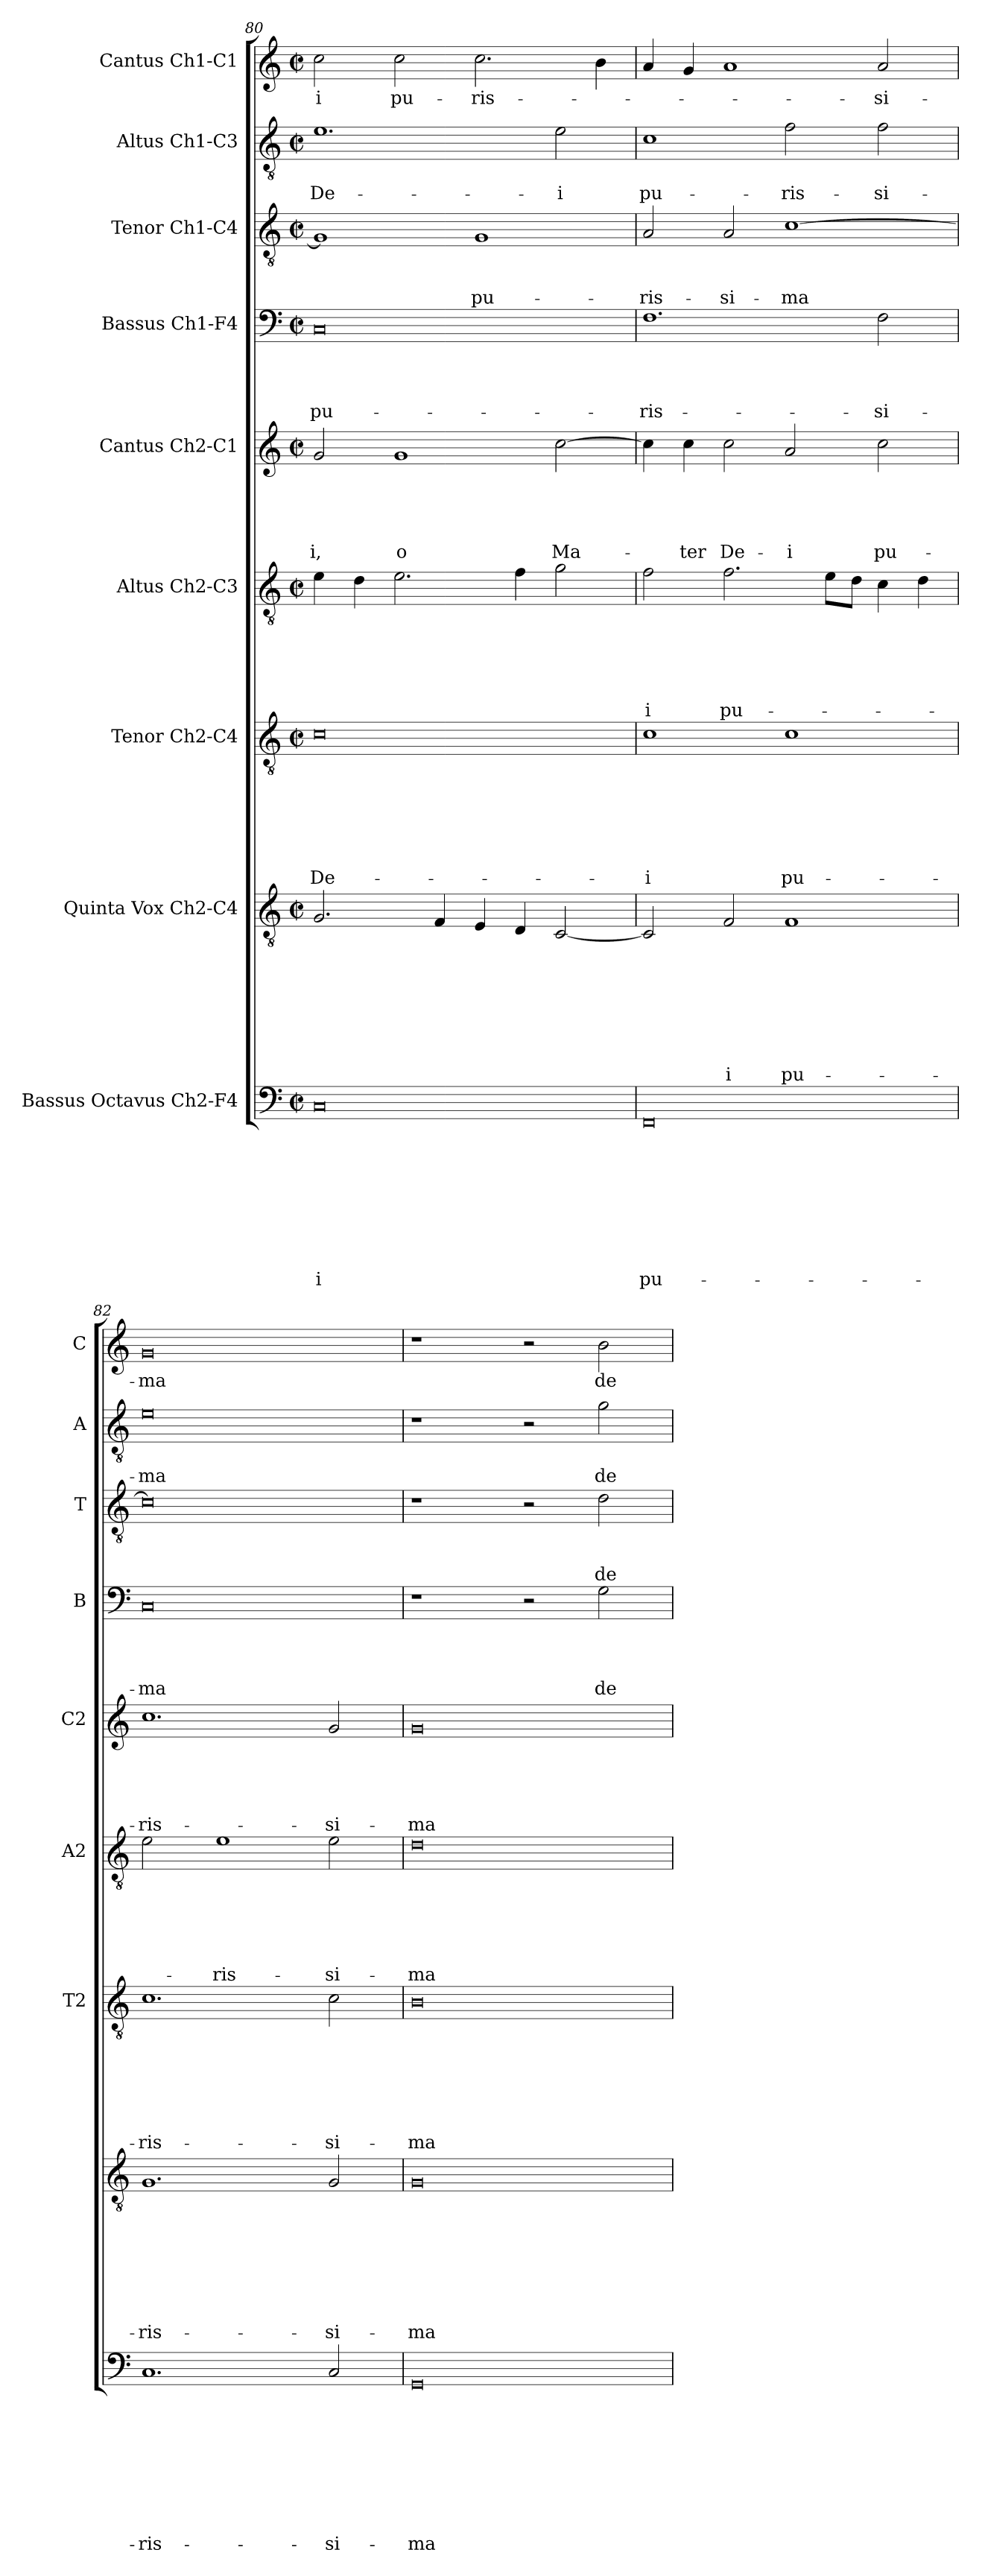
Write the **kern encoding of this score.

**kern	**text	**text	**text	**text	**text	**text	**text	**text	**text	**kern	**text	**text	**text	**text	**text	**text	**text	**text	**kern	**text	**text	**text	**text	**text	**text	**text	**kern	**text	**text	**text	**text	**text	**text	**kern	**text	**text	**text	**text	**text	**kern	**text	**text	**text	**text	**kern	**text	**text	**text	**kern	**text	**text	**kern	**text
*part9	*part9	*part9	*part9	*part9	*part9	*part9	*part9	*part9	*part9	*part8	*part8	*part8	*part8	*part8	*part8	*part8	*part8	*part8	*part7	*part7	*part7	*part7	*part7	*part7	*part7	*part7	*part6	*part6	*part6	*part6	*part6	*part6	*part6	*part5	*part5	*part5	*part5	*part5	*part5	*part4	*part4	*part4	*part4	*part4	*part3	*part3	*part3	*part3	*part2	*part2	*part2	*part1	*part1
*staff9	*staff9	*staff9	*staff9	*staff9	*staff9	*staff9	*staff9	*staff9	*staff9	*staff8	*staff8	*staff8	*staff8	*staff8	*staff8	*staff8	*staff8	*staff8	*staff7	*staff7	*staff7	*staff7	*staff7	*staff7	*staff7	*staff7	*staff6	*staff6	*staff6	*staff6	*staff6	*staff6	*staff6	*staff5	*staff5	*staff5	*staff5	*staff5	*staff5	*staff4	*staff4	*staff4	*staff4	*staff4	*staff3	*staff3	*staff3	*staff3	*staff2	*staff2	*staff2	*staff1	*staff1
*I"Bassus Octavus Ch2-F4	*	*	*	*	*	*	*	*	*	*I"Quinta Vox Ch2-C4	*	*	*	*	*	*	*	*	*I"Tenor Ch2-C4	*	*	*	*	*	*	*	*I"Altus Ch2-C3	*	*	*	*	*	*	*I"Cantus Ch2-C1	*	*	*	*	*	*I"Bassus Ch1-F4	*	*	*	*	*I"Tenor Ch1-C4	*	*	*	*I"Altus Ch1-C3	*	*	*I"Cantus Ch1-C1	*
*	*	*	*	*	*	*	*	*	*	*	*	*	*	*	*	*	*	*	*I'T2	*	*	*	*	*	*	*	*I'A2	*	*	*	*	*	*	*I'C2	*	*	*	*	*	*I'B	*	*	*	*	*I'T	*	*	*	*I'A	*	*	*I'C	*
*clefF4	*	*	*	*	*	*	*	*	*	*clefGv2	*	*	*	*	*	*	*	*	*clefGv2	*	*	*	*	*	*	*	*clefGv2	*	*	*	*	*	*	*clefG2	*	*	*	*	*	*clefF4	*	*	*	*	*clefGv2	*	*	*	*clefGv2	*	*	*clefG2	*
*k[]	*	*	*	*	*	*	*	*	*	*k[]	*	*	*	*	*	*	*	*	*k[]	*	*	*	*	*	*	*	*k[]	*	*	*	*	*	*	*k[]	*	*	*	*	*	*k[]	*	*	*	*	*k[]	*	*	*	*k[]	*	*	*k[]	*
*C:	*	*	*	*	*	*	*	*	*	*C:	*	*	*	*	*	*	*	*	*C:	*	*	*	*	*	*	*	*C:	*	*	*	*	*	*	*C:	*	*	*	*	*	*C:	*	*	*	*	*C:	*	*	*	*C:	*	*	*C:	*
*M2/2	*	*	*	*	*	*	*	*	*	*M2/2	*	*	*	*	*	*	*	*	*M2/2	*	*	*	*	*	*	*	*M2/2	*	*	*	*	*	*	*M2/2	*	*	*	*	*	*M2/2	*	*	*	*	*M2/2	*	*	*	*M2/2	*	*	*M2/2	*
*met(c|)	*	*	*	*	*	*	*	*	*	*met(c|)	*	*	*	*	*	*	*	*	*met(c|)	*	*	*	*	*	*	*	*met(c|)	*	*	*	*	*	*	*met(c|)	*	*	*	*	*	*met(c|)	*	*	*	*	*met(c|)	*	*	*	*met(c|)	*	*	*met(c|)	*
=80	=80	=80	=80	=80	=80	=80	=80	=80	=80	=80	=80	=80	=80	=80	=80	=80	=80	=80	=80	=80	=80	=80	=80	=80	=80	=80	=80	=80	=80	=80	=80	=80	=80	=80	=80	=80	=80	=80	=80	=80	=80	=80	=80	=80	=80	=80	=80	=80	=80	=80	=80	=80	=80
!	!	!	!	!	!	!	!	!	!LO:LY:b	!	!	!	!	!	!	!	!	!	!	!	!	!	!	!	!	!LO:LY:b	!	!	!	!	!	!	!	!	!	!	!	!	!LO:LY:b	!	!	!	!	!LO:LY:b	!	!	!	!	!	!	!LO:LY:b	!	!LO:LY:b
0C	.	.	.	.	.	.	.	.	-i	2.G/	.	.	.	.	.	.	.	.	0c	.	.	.	.	.	.	De-	4e\	.	.	.	.	.	.	2g/	.	.	.	.	-i,	0C	.	.	.	pu-	1G]	.	.	.	1.e	.	De-	2cc\	-i
.	.	.	.	.	.	.	.	.	.	.	.	.	.	.	.	.	.	.	.	.	.	.	.	.	.	.	4d\	.	.	.	.	.	.	.	.	.	.	.	.	.	.	.	.	.	.	.	.	.	.	.	.	.	.
!	!	!	!	!	!	!	!	!	!	!	!	!	!	!	!	!	!	!	!	!	!	!	!	!	!	!	!	!	!	!	!	!	!	!	!	!	!	!	!LO:LY:b	!	!	!	!	!	!	!	!	!	!	!	!	!	!LO:LY:b
.	.	.	.	.	.	.	.	.	.	.	.	.	.	.	.	.	.	.	.	.	.	.	.	.	.	.	2.e\	.	.	.	.	.	.	1g	.	.	.	.	o	.	.	.	.	.	.	.	.	.	.	.	.	2cc\	pu-
.	.	.	.	.	.	.	.	.	.	4F/	.	.	.	.	.	.	.	.	.	.	.	.	.	.	.	.	.	.	.	.	.	.	.	.	.	.	.	.	.	.	.	.	.	.	.	.	.	.	.	.	.	.	.
!	!	!	!	!	!	!	!	!	!	!	!	!	!	!	!	!	!	!	!	!	!	!	!	!	!	!	!	!	!	!	!	!	!	!	!	!	!	!	!	!	!	!	!	!	!	!	!	!LO:LY:b	!	!	!	!	!LO:LY:b
.	.	.	.	.	.	.	.	.	.	4E/	.	.	.	.	.	.	.	.	.	.	.	.	.	.	.	.	.	.	.	.	.	.	.	.	.	.	.	.	.	.	.	.	.	.	1G	.	.	pu-	.	.	.	2.cc\	-ris-
.	.	.	.	.	.	.	.	.	.	4D/	.	.	.	.	.	.	.	.	.	.	.	.	.	.	.	.	4f\	.	.	.	.	.	.	.	.	.	.	.	.	.	.	.	.	.	.	.	.	.	.	.	.	.	.
!	!	!	!	!	!	!	!	!	!	!	!	!	!	!	!	!	!	!	!	!	!	!	!	!	!	!	!	!	!	!	!	!	!	!	!	!	!	!	!LO:LY:b	!	!	!	!	!	!	!	!	!	!	!	!LO:LY:b	!	!
.	.	.	.	.	.	.	.	.	.	[2C/	.	.	.	.	.	.	.	.	.	.	.	.	.	.	.	.	2g\	.	.	.	.	.	.	[2cc\	.	.	.	.	Ma-	.	.	.	.	.	.	.	.	.	2e\	.	-i	.	.
.	.	.	.	.	.	.	.	.	.	.	.	.	.	.	.	.	.	.	.	.	.	.	.	.	.	.	.	.	.	.	.	.	.	.	.	.	.	.	.	.	.	.	.	.	.	.	.	.	.	.	.	4b\	.
=81	=81	=81	=81	=81	=81	=81	=81	=81	=81	=81	=81	=81	=81	=81	=81	=81	=81	=81	=81	=81	=81	=81	=81	=81	=81	=81	=81	=81	=81	=81	=81	=81	=81	=81	=81	=81	=81	=81	=81	=81	=81	=81	=81	=81	=81	=81	=81	=81	=81	=81	=81	=81	=81
!	!	!	!	!	!	!	!	!	!LO:LY:b	!	!	!	!	!	!	!	!	!	!	!	!	!	!	!	!	!LO:LY:b	!	!	!	!	!	!	!LO:LY:b	!	!	!	!	!	!	!	!	!	!	!LO:LY:b	!	!	!	!LO:LY:b	!	!	!LO:LY:b	!	!
0FF	.	.	.	.	.	.	.	.	pu-	2C/]	.	.	.	.	.	.	.	.	1c	.	.	.	.	.	.	-i	2f\	.	.	.	.	.	-i	4cc\]	.	.	.	.	.	1.F	.	.	.	-ris-	2A/	.	.	-ris-	1c	.	pu-	4a/	.
!	!	!	!	!	!	!	!	!	!	!	!	!	!	!	!	!	!	!	!	!	!	!	!	!	!	!	!	!	!	!	!	!	!	!	!	!	!	!	!LO:LY:b	!	!	!	!	!	!	!	!	!	!	!	!	!	!
.	.	.	.	.	.	.	.	.	.	.	.	.	.	.	.	.	.	.	.	.	.	.	.	.	.	.	.	.	.	.	.	.	.	4cc\	.	.	.	.	-ter	.	.	.	.	.	.	.	.	.	.	.	.	4g/	.
!	!	!	!	!	!	!	!	!	!	!	!	!	!	!	!	!	!	!LO:LY:b	!	!	!	!	!	!	!	!	!	!	!	!	!	!	!LO:LY:b	!	!	!	!	!	!LO:LY:b	!	!	!	!	!	!	!	!	!LO:LY:b	!	!	!	!	!
.	.	.	.	.	.	.	.	.	.	2F/	.	.	.	.	.	.	.	-i	.	.	.	.	.	.	.	.	2.f\	.	.	.	.	.	pu-	2cc\	.	.	.	.	De-	.	.	.	.	.	2A/	.	.	-si-	.	.	.	1a	.
!	!	!	!	!	!	!	!	!	!	!	!	!	!	!	!	!	!	!LO:LY:b	!	!	!	!	!	!	!	!LO:LY:b	!	!	!	!	!	!	!	!	!	!	!	!	!LO:LY:b	!	!	!	!	!	!	!	!	!LO:LY:b	!	!	!LO:LY:b	!	!
.	.	.	.	.	.	.	.	.	.	1F	.	.	.	.	.	.	.	pu-	1c	.	.	.	.	.	.	pu-	.	.	.	.	.	.	.	2a/	.	.	.	.	-i	.	.	.	.	.	[1c	.	.	-ma	2f\	.	-ris-	.	.
.	.	.	.	.	.	.	.	.	.	.	.	.	.	.	.	.	.	.	.	.	.	.	.	.	.	.	8e\L	.	.	.	.	.	.	.	.	.	.	.	.	.	.	.	.	.	.	.	.	.	.	.	.	.	.
.	.	.	.	.	.	.	.	.	.	.	.	.	.	.	.	.	.	.	.	.	.	.	.	.	.	.	8d\J	.	.	.	.	.	.	.	.	.	.	.	.	.	.	.	.	.	.	.	.	.	.	.	.	.	.
!	!	!	!	!	!	!	!	!	!	!	!	!	!	!	!	!	!	!	!	!	!	!	!	!	!	!	!	!	!	!	!	!	!	!	!	!	!	!	!LO:LY:b	!	!	!	!	!LO:LY:b	!	!	!	!	!	!	!LO:LY:b	!	!LO:LY:b
.	.	.	.	.	.	.	.	.	.	.	.	.	.	.	.	.	.	.	.	.	.	.	.	.	.	.	4c\	.	.	.	.	.	.	2cc\	.	.	.	.	pu-	2F\	.	.	.	-si-	.	.	.	.	2f\	.	-si-	2a/	-si-
.	.	.	.	.	.	.	.	.	.	.	.	.	.	.	.	.	.	.	.	.	.	.	.	.	.	.	4d\	.	.	.	.	.	.	.	.	.	.	.	.	.	.	.	.	.	.	.	.	.	.	.	.	.	.
!!LO:PB:g=z
=82	=82	=82	=82	=82	=82	=82	=82	=82	=82	=82	=82	=82	=82	=82	=82	=82	=82	=82	=82	=82	=82	=82	=82	=82	=82	=82	=82	=82	=82	=82	=82	=82	=82	=82	=82	=82	=82	=82	=82	=82	=82	=82	=82	=82	=82	=82	=82	=82	=82	=82	=82	=82	=82
!	!	!	!	!	!	!	!	!	!LO:LY:b	!	!	!	!	!	!	!	!	!LO:LY:b	!	!	!	!	!	!	!	!LO:LY:b	!	!	!	!	!	!	!	!	!	!	!	!	!LO:LY:b	!	!	!	!	!LO:LY:b	!	!	!	!	!	!	!LO:LY:b	!	!LO:LY:b
1.C	.	.	.	.	.	.	.	.	-ris-	1.G	.	.	.	.	.	.	.	-ris-	1.c	.	.	.	.	.	.	-ris-	2e\	.	.	.	.	.	.	1.cc	.	.	.	.	-ris-	0C	.	.	.	-ma	0c]	.	.	.	0e	.	-ma	0g	-ma
!	!	!	!	!	!	!	!	!	!	!	!	!	!	!	!	!	!	!	!	!	!	!	!	!	!	!	!	!	!	!	!	!	!LO:LY:b	!	!	!	!	!	!	!	!	!	!	!	!	!	!	!	!	!	!	!	!
.	.	.	.	.	.	.	.	.	.	.	.	.	.	.	.	.	.	.	.	.	.	.	.	.	.	.	1e	.	.	.	.	.	-ris-	.	.	.	.	.	.	.	.	.	.	.	.	.	.	.	.	.	.	.	.
!	!	!	!	!	!	!	!	!	!LO:LY:b	!	!	!	!	!	!	!	!	!LO:LY:b	!	!	!	!	!	!	!	!LO:LY:b	!	!	!	!	!	!	!LO:LY:b	!	!	!	!	!	!LO:LY:b	!	!	!	!	!	!	!	!	!	!	!	!	!	!
2C/	.	.	.	.	.	.	.	.	-si-	2G/	.	.	.	.	.	.	.	-si-	2c\	.	.	.	.	.	.	-si-	2e\	.	.	.	.	.	-si-	2g/	.	.	.	.	-si-	.	.	.	.	.	.	.	.	.	.	.	.	.	.
=83	=83	=83	=83	=83	=83	=83	=83	=83	=83	=83	=83	=83	=83	=83	=83	=83	=83	=83	=83	=83	=83	=83	=83	=83	=83	=83	=83	=83	=83	=83	=83	=83	=83	=83	=83	=83	=83	=83	=83	=83	=83	=83	=83	=83	=83	=83	=83	=83	=83	=83	=83	=83	=83
!	!	!	!	!	!	!	!	!	!LO:LY:b	!	!	!	!	!	!	!	!	!LO:LY:b	!	!	!	!	!	!	!	!LO:LY:b	!	!	!	!	!	!	!LO:LY:b	!	!	!	!	!	!LO:LY:b	!	!	!	!	!	!	!	!	!	!	!	!	!	!
0GG	.	.	.	.	.	.	.	.	-ma	0G	.	.	.	.	.	.	.	-ma	0B	.	.	.	.	.	.	-ma	0d	.	.	.	.	.	-ma	0g	.	.	.	.	-ma	1r	.	.	.	.	1r	.	.	.	1r	.	.	1r	.
.	.	.	.	.	.	.	.	.	.	.	.	.	.	.	.	.	.	.	.	.	.	.	.	.	.	.	.	.	.	.	.	.	.	.	.	.	.	.	.	2r	.	.	.	.	2r	.	.	.	2r	.	.	2r	.
!	!	!	!	!	!	!	!	!	!	!	!	!	!	!	!	!	!	!	!	!	!	!	!	!	!	!	!	!	!	!	!	!	!	!	!	!	!	!	!	!	!	!	!	!LO:LY:b	!	!	!	!LO:LY:b	!	!	!LO:LY:b	!	!LO:LY:b
.	.	.	.	.	.	.	.	.	.	.	.	.	.	.	.	.	.	.	.	.	.	.	.	.	.	.	.	.	.	.	.	.	.	.	.	.	.	.	.	2G\	.	.	.	de	2d\	.	.	de	2g\	.	de	2b\	de
=	=	=	=	=	=	=	=	=	=	=	=	=	=	=	=	=	=	=	=	=	=	=	=	=	=	=	=	=	=	=	=	=	=	=	=	=	=	=	=	=	=	=	=	=	=	=	=	=	=	=	=	=	=
*-	*-	*-	*-	*-	*-	*-	*-	*-	*-	*-	*-	*-	*-	*-	*-	*-	*-	*-	*-	*-	*-	*-	*-	*-	*-	*-	*-	*-	*-	*-	*-	*-	*-	*-	*-	*-	*-	*-	*-	*-	*-	*-	*-	*-	*-	*-	*-	*-	*-	*-	*-	*-	*-
